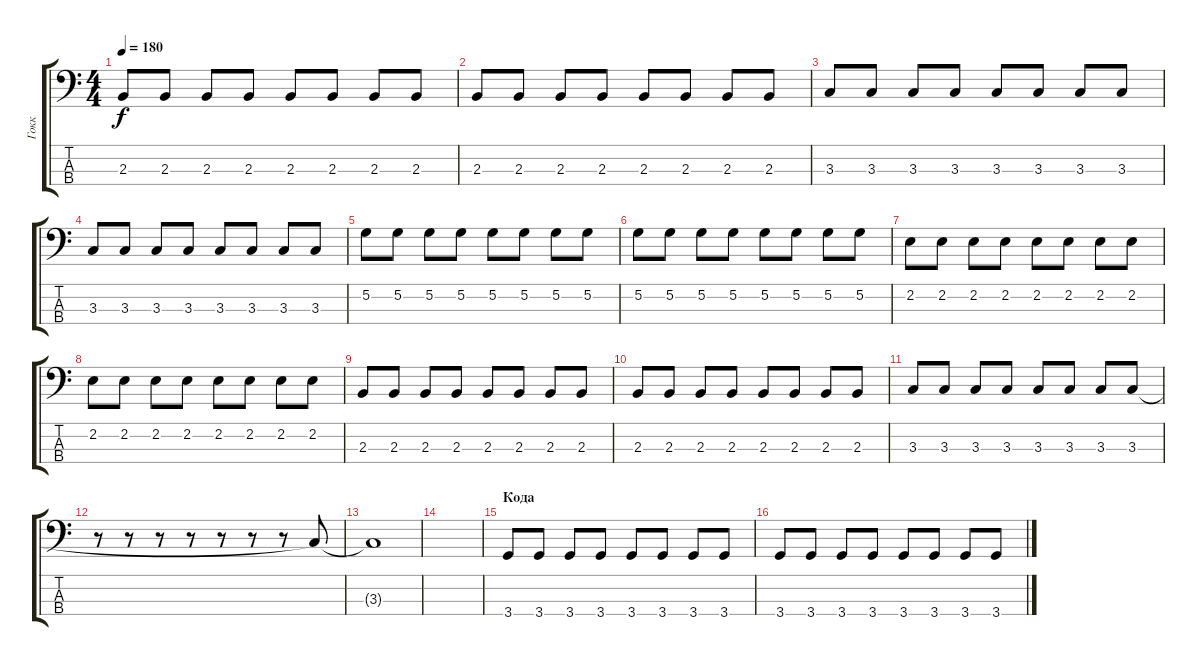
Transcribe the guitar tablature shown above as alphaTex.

\track ("Гокк" "Гокк") {instrument electricbasspick}
\staff {score tabs}
\tuning (G2 D2 A1 E1) {hide}
\ts (4 4)
\tempo 180
\clef f4
\ks c
2.3.8{dy f} 2.3.8 2.3.8 2.3.8 2.3.8 2.3.8 2.3.8 2.3.8 |
2.3.8 2.3.8 2.3.8 2.3.8 2.3.8 2.3.8 2.3.8 2.3.8 |
3.3.8 3.3.8 3.3.8 3.3.8 3.3.8 3.3.8 3.3.8 3.3.8 |
3.3.8 3.3.8 3.3.8 3.3.8 3.3.8 3.3.8 3.3.8 3.3.8 |
5.2.8 5.2.8 5.2.8 5.2.8 5.2.8 5.2.8 5.2.8 5.2.8 |
5.2.8 5.2.8 5.2.8 5.2.8 5.2.8 5.2.8 5.2.8 5.2.8 |
2.2.8 2.2.8 2.2.8 2.2.8 2.2.8 2.2.8 2.2.8 2.2.8 |
2.2.8 2.2.8 2.2.8 2.2.8 2.2.8 2.2.8 2.2.8 2.2.8 |
2.3.8 2.3.8 2.3.8 2.3.8 2.3.8 2.3.8 2.3.8 2.3.8 |
2.3.8 2.3.8 2.3.8 2.3.8 2.3.8 2.3.8 2.3.8 2.3.8 |
3.3.8 3.3.8 3.3.8 3.3.8 3.3.8 3.3.8 3.3.8 3.3.8 |
r.8 r.8 r.8 r.8 r.8 r.8 r.8 3.3{t}.8 |
3.3{t}.1 |
|
\section ("" "Кода")
3.4.8 3.4.8 3.4.8 3.4.8 3.4.8 3.4.8 3.4.8 3.4.8 |
3.4.8 3.4.8 3.4.8 3.4.8 3.4.8 3.4.8 3.4.8 3.4.8
